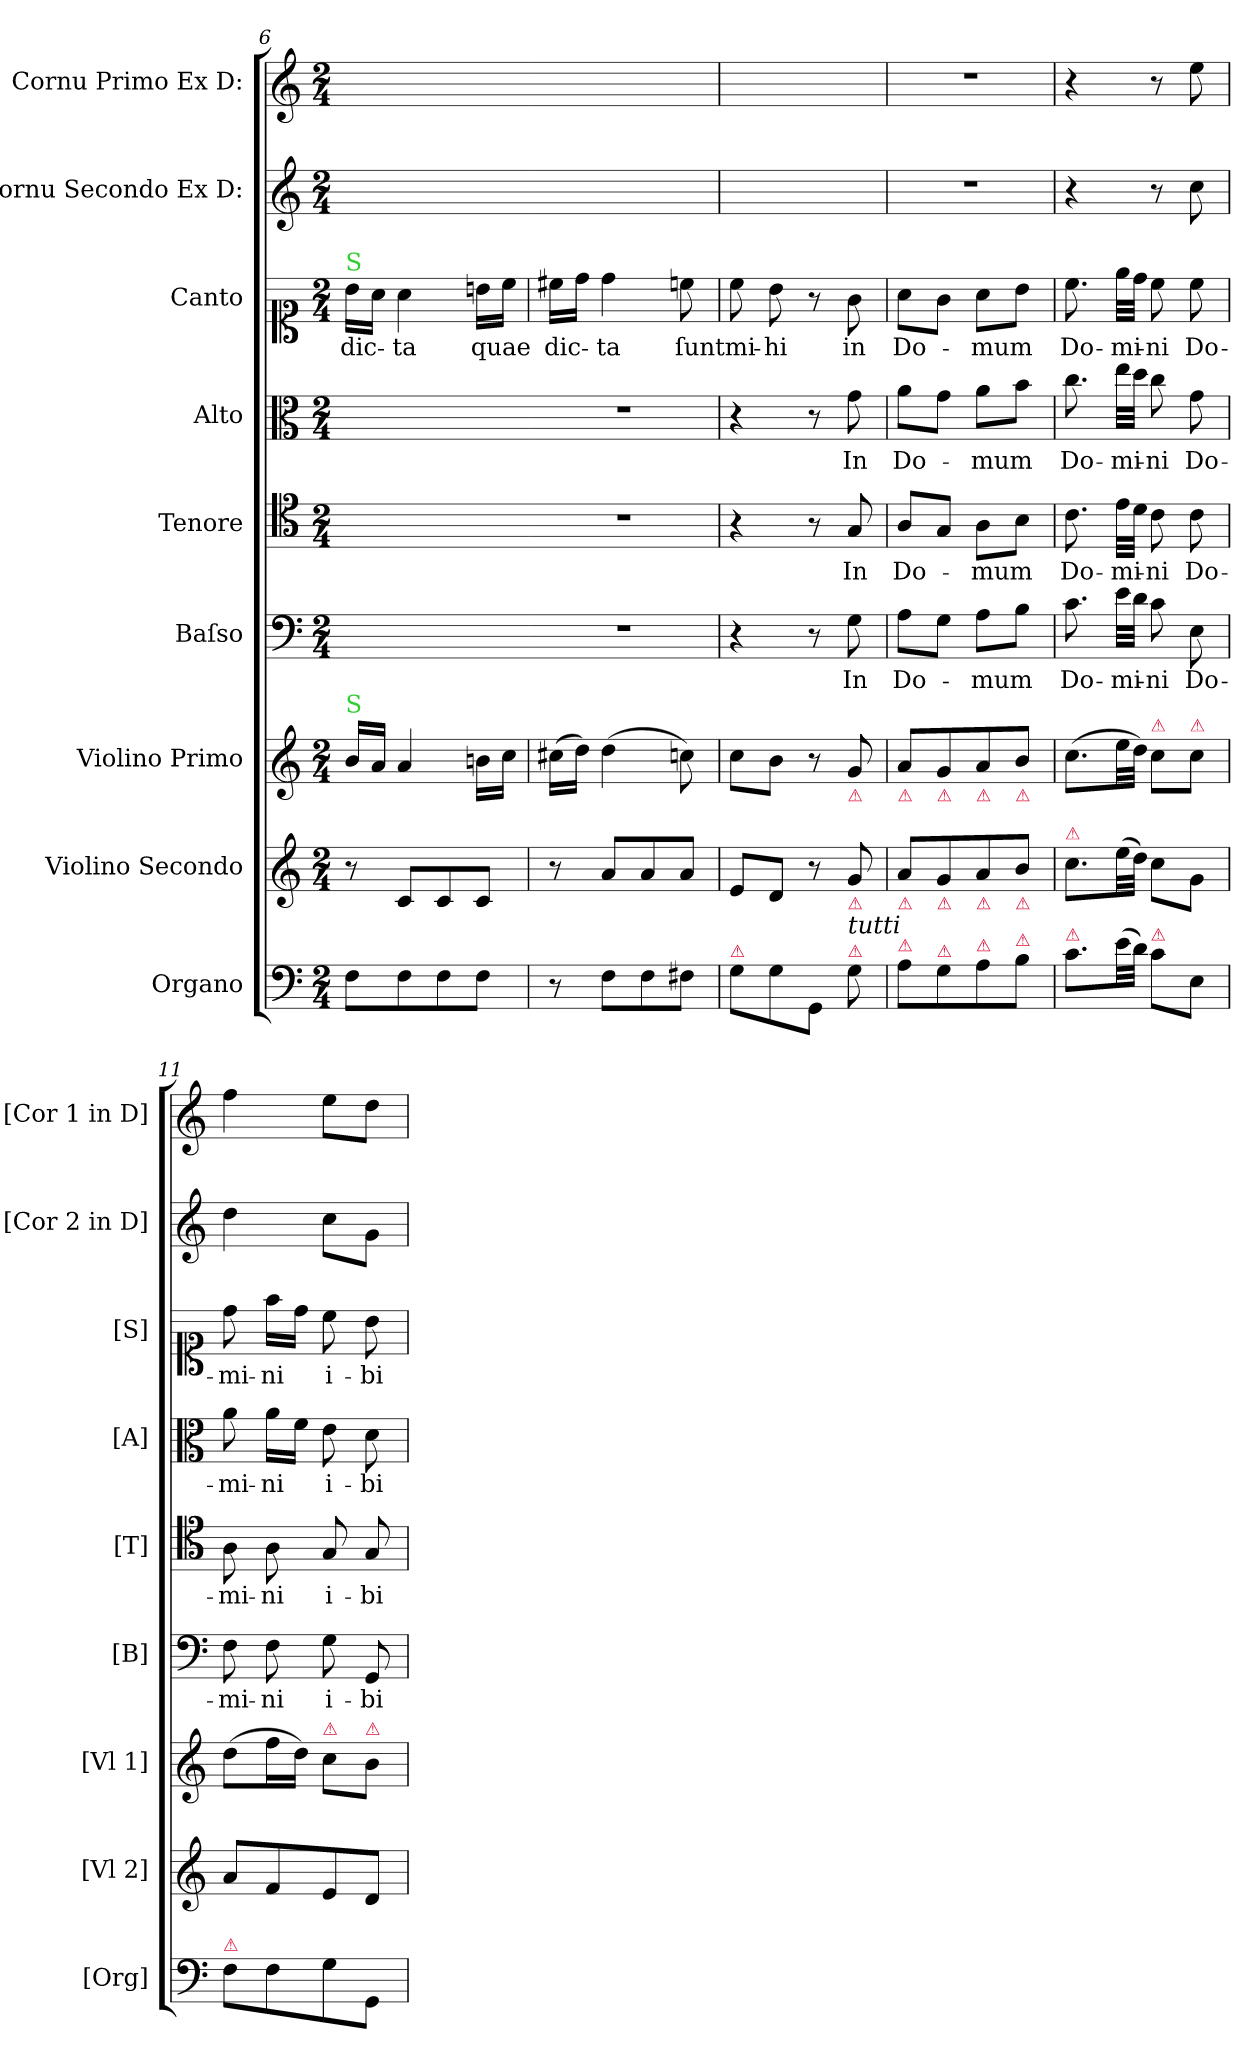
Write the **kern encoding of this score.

**kern	**kern	**dynam	**kern	**dynam	**kern	**text	**kern	**text	**kern	**text	**kern	**text	**kern	**kern
*part9	*part8	*part8	*part7	*part7	*part6	*part6	*part5	*part5	*part4	*part4	*part3	*part3	*part2	*part1
*staff9	*staff8	*staff8	*staff7	*staff7	*staff6	*staff6	*staff5	*staff5	*staff4	*staff4	*staff3	*staff3	*staff2	*staff1
*I"Organo	*I"Violino Secondo	*	*I"Violino Primo	*	*I"Baſso	*	*I"Tenore	*	*I"Alto	*	*I"Canto	*	*I"Cornu Secondo Ex D:	*I"Cornu Primo Ex D:
*I'[Org]	*I'[Vl 2]	*	*I'[Vl 1]	*	*I'[B]	*	*I'[T]	*	*I'[A]	*	*I'[S]	*	*I'[Cor 2 in D]	*I'[Cor 1 in D]
*clefF4	*clefG2	*	*clefG2	*	*clefF4	*	*clefC4	*	*clefC3	*	*clefC1	*	*clefG2	*clefG2
*k[]	*k[]	*	*k[]	*	*k[]	*	*k[]	*	*k[]	*	*k[]	*	*k[]	*k[]
*C:	*C:	*	*C:	*	*C:	*	*C:	*	*C:	*	*C:	*	*C:	*C:
*M2/4	*M2/4	*	*M2/4	*	*M2/4	*	*M2/4	*	*M2/4	*	*M2/4	*	*M2/4	*M2/4
=6	=6	=6	=6	=6	=6	=6	=6	=6	=6	=6	=6	=6	=6	=6
!	!	!	!	!	!	!	!	!	!	!	!LO:TX:a:color=limegreen:t=S	!	!	!
!	!	!	!LO:TX:a:color=limegreen:t=S	!	!	!	!	!	!	!	!	!	!	!
8F\L	8r	.	16b/LL	.	2ryy	.	2ryy	.	2ryy	.	16b\LL	dic-	2ryy	2ryy
.	.	.	16a/JJ	.	.	.	.	.	.	.	16a\JJ	.	.	.
8F\	8c/L	.	4a/	.	.	.	.	.	.	.	4a\	-ta	.	.
8F\	8c/	.	.	.	.	.	.	.	.	.	.	.	.	.
!	!	!	!	!	!	!	!	!	!	!	!	!LO:LY:i	!	!
8F\J	8c/J	.	16bn\LL	.	.	.	.	.	.	.	16bn\LL	quae	.	.
.	.	.	16cc\JJ	.	.	.	.	.	.	.	16cc\JJ	.	.	.
=7	=7	=7-	=7	=7-	=7-	=7-	=7-	=7-	=7-	=7-	=7	=7-	=7-	=7-
!	!	!	!	!	!	!	!	!	!	!	!	!LO:LY:i	!	!
8r	8r	.	(>16cc#X\LL	.	2r	.	2r	.	2r	.	16cc#X\LL	dic-	2ryy	2ryy
.	.	.	16dd\JJ)	.	.	.	.	.	.	.	16dd\JJ	.	.	.
!	!	!	!	!	!	!	!	!	!	!	!	!LO:LY:i	!	!
8F\L	8a/L	.	(>4dd\	.	.	.	.	.	.	.	4dd\	-ta	.	.
8F\	8a/	.	.	.	.	.	.	.	.	.	.	.	.	.
8F#X\J	8a/J	.	8ccn\)	.	.	.	.	.	.	.	8ccn\	ſunt	.	.
=8	=8	=8	=8	=8	=8	=8	=8	=8	=8	=8	=8	=8	=8	=8
!LO:TX:a:color=crimson:t=⚠	!	!	!	!	!	!	!	!	!	!	!	!	!	!
8G\L	8e/L	.	8cc\L	.	4r	.	4r	.	4r	.	8cc\	mi-	2ryy	2ryy
8G\	8d/J	.	8b\J	.	.	.	.	.	.	.	8b\	-hi	.	.
!	!	!LO:DY:a	!	!LO:DY:a	!	!	!	!	!	!	!	!	!	!
8GG/J	8r	for&colon;	8r	for&colon;	8r	.	8r	.	8r	.	8r	.	.	.
!	!	!	!LO:TX:b:color=crimson:t=⚠	!	!	!	!	!	!	!	!	!	!	!
!	!LO:TX:b:color=crimson:t=⚠	!	!	!	!	!	!	!	!	!	!	!	!	!
!LO:TX:a:color=crimson:t=⚠	!	!	!	!	!	!	!	!	!	!	!	!	!	!
!LO:TX:a:i:t=tutti	!	!	!	!	!	!	!	!	!	!	!	!	!	!
8G\	8g/	.	8g/	.	8G\	In	8G/	In	8g\	In	8g\	in	.	.
=9	=9	=9	=9	=9	=9	=9	=9	=9	=9	=9	=9	=9	=9	=9
!	!	!	!LO:TX:b:color=crimson:t=⚠	!	!	!	!	!	!	!	!	!	!	!
!	!LO:TX:b:color=crimson:t=⚠	!	!	!	!	!	!	!	!	!	!	!	!	!
!LO:TX:a:color=crimson:t=⚠	!	!	!	!	!	!	!	!	!	!	!	!	!	!
8A\L	8a/L	.	8a/L	.	8A\L	Do-	8A/L	Do-	8a\L	Do-	8a\L	Do-	2r	2r
!	!	!	!LO:TX:b:color=crimson:t=⚠	!	!	!	!	!	!	!	!	!	!	!
!	!LO:TX:b:color=crimson:t=⚠	!	!	!	!	!	!	!	!	!	!	!	!	!
!LO:TX:a:color=crimson:t=⚠	!	!	!	!	!	!	!	!	!	!	!	!	!	!
8G\	8g/	.	8g/	.	8G\J	.	8G/J	.	8g\J	.	8g\J	.	.	.
!	!	!	!LO:TX:b:color=crimson:t=⚠	!	!	!	!	!	!	!	!	!	!	!
!	!LO:TX:b:color=crimson:t=⚠	!	!	!	!	!	!	!	!	!	!	!	!	!
!LO:TX:a:color=crimson:t=⚠	!	!	!	!	!	!	!	!	!	!	!	!	!	!
8A\	8a/	.	8a/	.	8A\L	-mum	8A\L	-mum	8a\L	-mum	8a\L	-mum	.	.
!	!	!	!LO:TX:b:color=crimson:t=⚠	!	!	!	!	!	!	!	!	!	!	!
!	!LO:TX:b:color=crimson:t=⚠	!	!	!	!	!	!	!	!	!	!	!	!	!
!LO:TX:a:color=crimson:t=⚠	!	!	!	!	!	!	!	!	!	!	!	!	!	!
8B\J	8b/J	.	8b/J	.	8B\J	.	8B\J	.	8b\J	.	8b\J	.	.	.
=10	=10	=10	=10	=10	=10	=10	=10	=10	=10	=10	=10	=10	=10	=10
!	!LO:TX:a:color=crimson:t=⚠	!	!	!	!	!	!	!	!	!	!	!	!	!
!LO:TX:a:color=crimson:t=⚠	!	!	!	!	!	!	!	!	!	!	!	!	!	!
8.c\L	8.cc\L	.	(>8.cc\L	.	8.c\	Do-	8.c\	Do-	8.cc\	Do-	8.cc\	Do-	4r	4r
(>32e\LL	(>32ee\LL	.	32ee\LL	.	32e\LLL	-mi-	32e\LLL	-mi-	32ee\LLL	-mi-	32ee\LLL	-mi-	.	.
32d\JJJ)	32dd\JJJ)	.	32dd\JJJ)	.	32d\JJJ	.	32d\JJJ	.	32dd\JJJ	.	32dd\JJJ	.	.	.
!	!	!	!LO:TX:a:color=crimson:t=⚠	!	!	!	!	!	!	!	!	!	!	!
!LO:TX:a:color=crimson:t=⚠	!	!	!	!	!	!	!	!	!	!	!	!	!	!
8c\L	8cc\L	.	8cc\L	.	8c\	-ni	8c\	-ni	8cc\	-ni	8cc\	-ni	8r	8r
!	!	!	!LO:TX:a:color=crimson:t=⚠	!	!	!	!	!	!	!	!	!	!	!
!	!	!	!	!	!	!LO:LY:i	!	!LO:LY:i	!	!LO:LY:i	!	!LO:LY:i	!	!
8E\J	8g\J	.	8cc\J	.	8E\	Do-	8c\	Do-	8g\	Do-	8cc\	Do-	8cc\	8ee\
=11	=11	=11	=11	=11	=11	=11	=11	=11	=11	=11	=11	=11	=11	=11
!LO:TX:a:color=crimson:t=⚠	!	!	!	!	!	!	!	!	!	!	!	!	!	!
!	!	!	!	!	!	!LO:LY:i	!	!LO:LY:i	!	!LO:LY:i	!	!LO:LY:i	!	!
8F\L	8a/L	.	(>8dd\L	.	8F\	-mi-	8A\	-mi-	8a\	-mi-	8dd\	-mi-	4dd\	4ff\
!	!	!	!	!	!	!LO:LY:i	!	!LO:LY:i	!	!LO:LY:i	!	!LO:LY:i	!	!
8F\	8f/	.	16ff\L	.	8F\	-ni	8A\	-ni	16a\LL	-ni	16ff\LL	-ni	.	.
.	.	.	16dd\JJ)	.	.	.	.	.	16f\JJ	.	16dd\JJ	.	.	.
!	!	!	!LO:TX:a:color=crimson:t=⚠	!	!	!	!	!	!	!	!	!	!	!
8G\	8e/	.	8cc\L	.	8G\	i-	8G/	i-	8e\	i-	8cc\	i-	8cc\L	8ee\L
!	!	!	!LO:TX:a:color=crimson:t=⚠	!	!	!	!	!	!	!	!	!	!	!
8GG\J	8d/J	.	8b\J	.	8GG/	-bi-	8G/	-bi-	8d\	-bi-	8b\	-bi-	8g\J	8dd\J
=	=	=	=	=	=	=	=	=	=	=	=	=	=	=
*-	*-	*-	*-	*-	*-	*-	*-	*-	*-	*-	*-	*-	*-	*-
